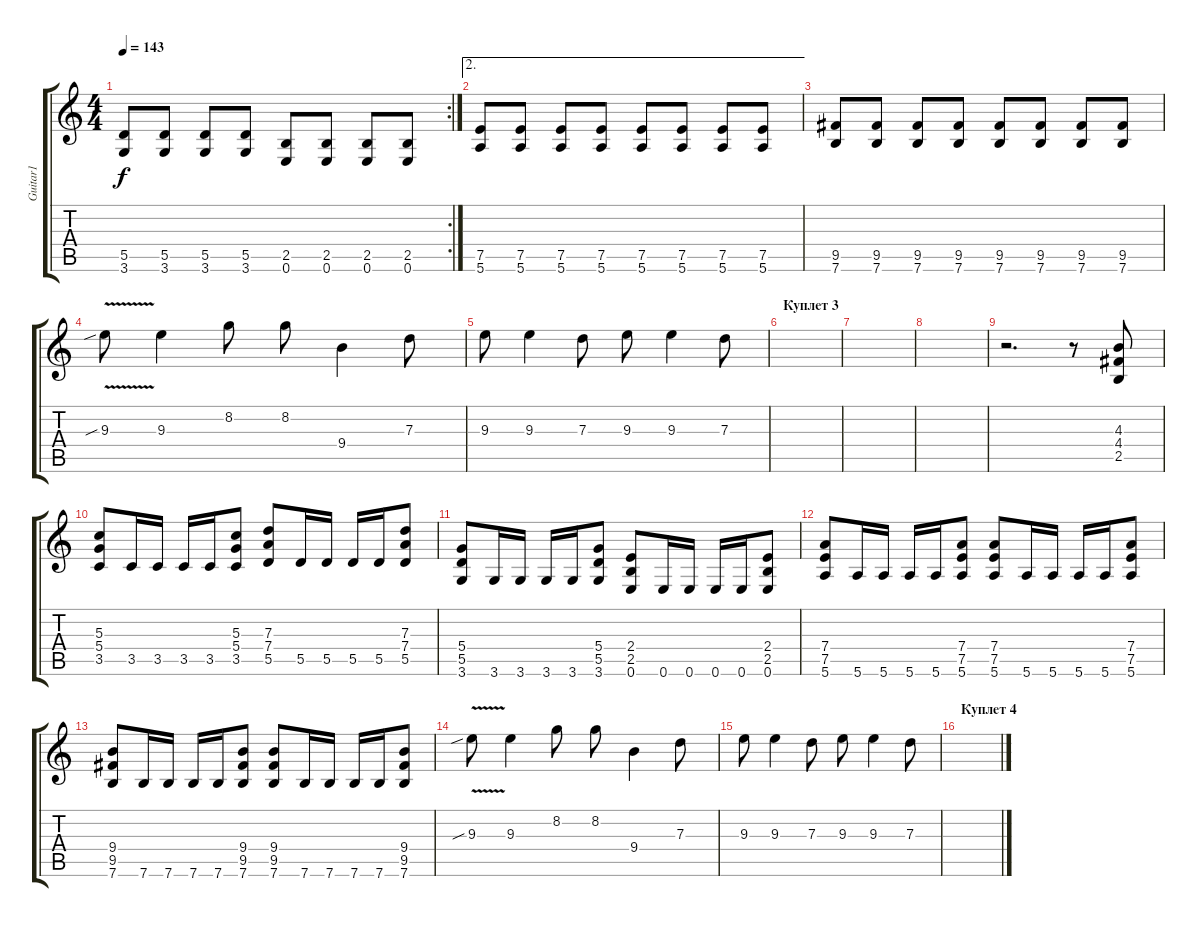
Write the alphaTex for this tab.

\track ("Guitar1" "Guitar1") {instrument overdrivenguitar}
\staff {score tabs}
\tuning (E4 B3 G3 D3 A2 E2) {hide}
\rc 2
\ts (4 4)
\tempo 143
\clef g2
\ks c
(5.5 3.6).8{dy f} (5.5 3.6).8 (5.5 3.6).8 (5.5 3.6).8 (2.5 0.6).8 (2.5 0.6).8 (2.5 0.6).8 (2.5 0.6).8 |
\ae 2
(7.5 5.6).8 (7.5 5.6).8 (7.5 5.6).8 (7.5 5.6).8 (7.5 5.6).8 (7.5 5.6).8 (7.5 5.6).8 (7.5 5.6).8 |
(9.5 7.6).8 (9.5 7.6).8 (9.5 7.6).8 (9.5 7.6).8 (9.5 7.6).8 (9.5 7.6).8 (9.5 7.6).8 (9.5 7.6).8 |
\section ("" " ")
9.3{v sib}.8 9.3.4 8.2.8 8.2.8 9.4.4 7.3.8 |
9.3.8 9.3.4 7.3.8 9.3.8 9.3.4 7.3.8 |
\section ("" "Куплет 3")
|
|
|
r.2{d} r.8 (4.3 4.4 2.5).8 |
(5.3 5.4 3.5).8 3.5.16 3.5.16 3.5.16 3.5.16 (5.3 5.4 3.5).8 (7.3 7.4 5.5).8 5.5.16 5.5.16 5.5.16 5.5.16 (7.3 7.4 5.5).8 |
(5.4 5.5 3.6).8 3.6.16 3.6.16 3.6.16 3.6.16 (5.4 5.5 3.6).8 (2.4 2.5 0.6).8 0.6.16 0.6.16 0.6.16 0.6.16 (2.4 2.5 0.6).8 |
(7.4 7.5 5.6).8 5.6.16 5.6.16 5.6.16 5.6.16 (7.4 7.5 5.6).8 (7.4 7.5 5.6).8 5.6.16 5.6.16 5.6.16 5.6.16 (7.4 7.5 5.6).8 |
(9.4 9.5 7.6).8 7.6.16 7.6.16 7.6.16 7.6.16 (9.4 9.5 7.6).8 (9.4 9.5 7.6).8 7.6.16 7.6.16 7.6.16 7.6.16 (9.4 9.5 7.6).8 |
\section ("" " ")
9.3{v sib}.8 9.3.4 8.2.8 8.2.8 9.4.4 7.3.8 |
9.3.8 9.3.4 7.3.8 9.3.8 9.3.4 7.3.8 |
\section ("" "Куплет 4")
